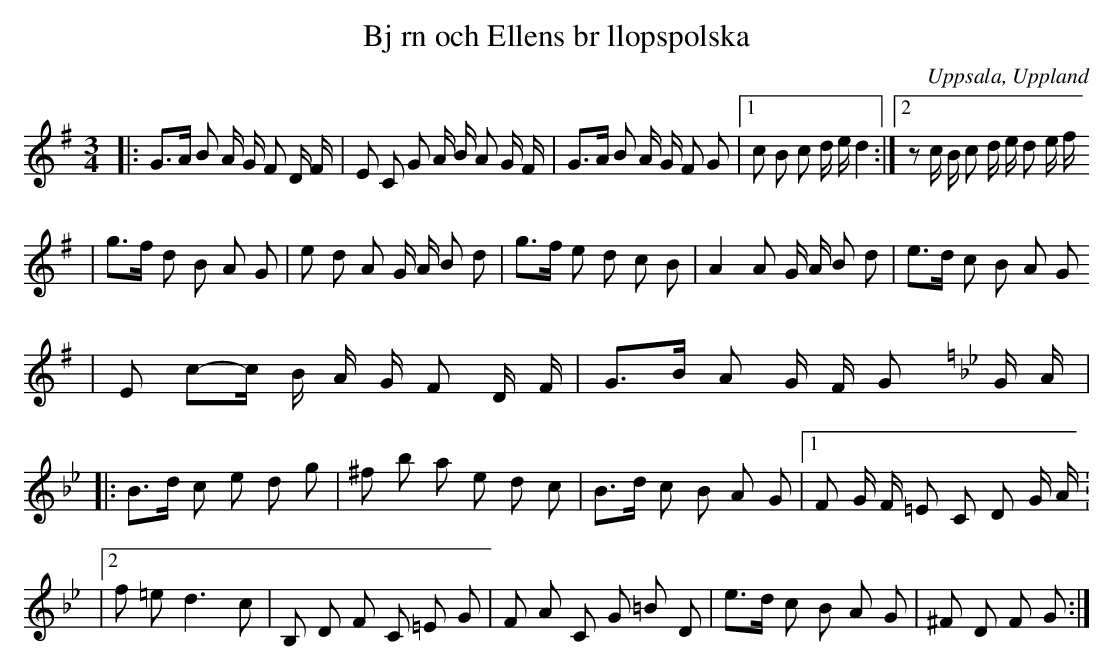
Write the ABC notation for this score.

X:1
T:Bj rn och Ellens br llopspolska
O:Uppsala, Uppland
M:3/4
L:1/8
K:G
|: G>A B A/ G/ F D/ F/    | E C G A/ B/ A G/ F/                | G>A B A/ G/ F G |1 c B c d/ e/ d2 :|2 z c/ B/ c d/ e/ d e/ f/
| g>f d B A G                   | e d A G/ A/ B d                      | g>f e d c B          | A2 A G/ A/ B d  | e>d c B A G
| E c-c/ B/ A/ G/ F D/ F/ | G>B A G/ F/ G [K: Gm] G/ A/ |: B>d c e d g        | ^f b a e d c        | B>d c B A G                  |1 F G/ F/ =E C D G/ A/ :
|2 f =e d3 c                     | B, D F C =E G                         | F A C G =B D       | e>d c B A G       | ^F D F G                     :|
